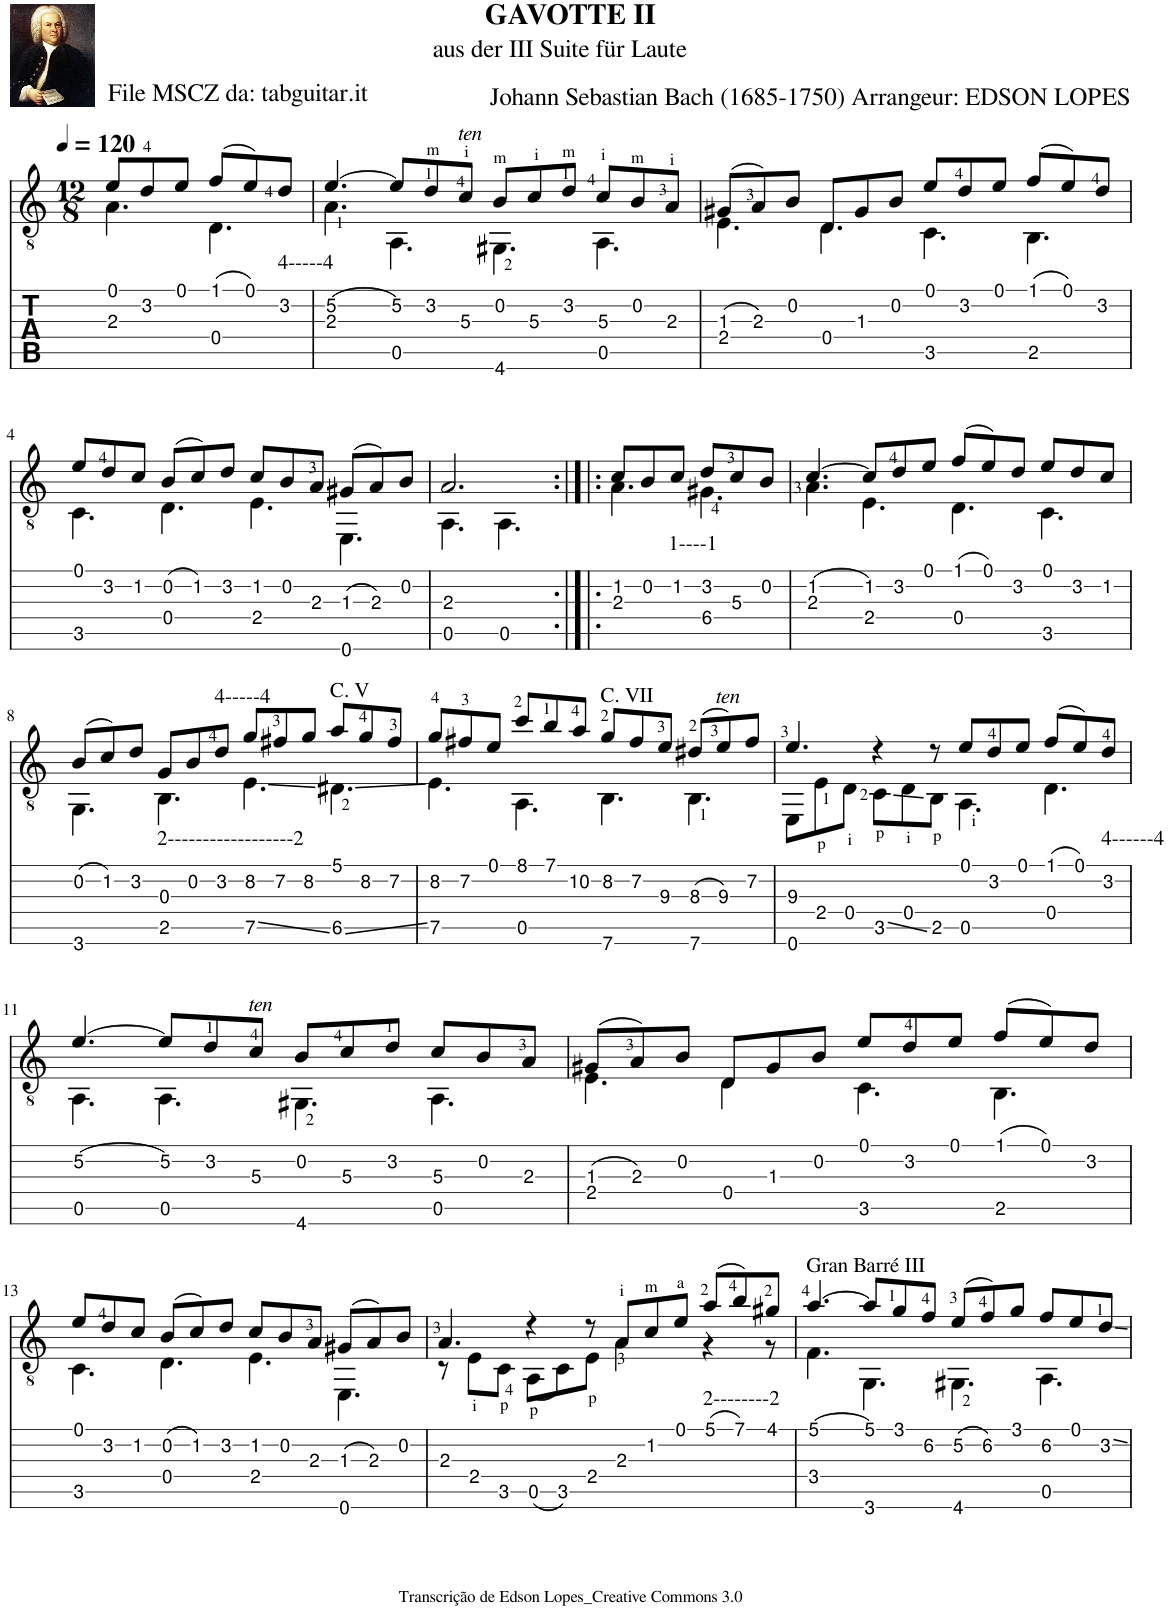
**kern	**kern
*part1	*part1
*staff2	*staff1
*I"Guitar	*
*I'Guit.	*
*stria6	*
*	*clefGv2
*k[]	*k[]
*M12/8	*M12/8
*MM120	*MM120
=1	=1
*^	*^
8eL	4.A	8e/L	4.A\
8d	.	8d/	.
8eJ	.	8e/J	.
8fL	4.D	(8f/L	4.D\
8e	.	8e/)	.
!LO:TX:a:t=4-----4	!	!	!
8dJ	.	8d/J	.
=2	=2	=2	=2
[4.e	4.A	[4.e/	4.A\
8eL]	4.AA	8e/L]	4.AA\
8d	.	8d/	.
!	!	!LO:TX:a:i:t=ten	!
8cJ	.	8c/J	.
8BL	4.GG#	8B/L	4.GG#X\
8c	.	8c/	.
8dJ	.	8d/J	.
8cL	4.AA	8c/L	4.AA\
8B	.	8B/	.
8AJ	.	8A/J	.
=3	=3	=3	=3
8G#L	4.E	(8G#X/L	4.E\
8A	.	8A/)	.
8BJ	.	8B/J	.
8DL	4.D	8D/L	4.D\
8G#	.	8G#/	.
8BJ	.	8B/J	.
8eL	4.C	8e/L	4.C\
8d	.	8d/	.
8eJ	.	8e/J	.
8fL	4.BB	(8f/L	4.BB\
8e	.	8e/)	.
8dJ	.	8d/J	.
!!LO:LB:g=z	!!
=4	=4	=4	=4
8eL	4.C	8e/L	4.C\
8d	.	8d/	.
8cJ	.	8c/J	.
8BL	4.D	(8B/L	4.D\
8c	.	8c/)	.
8dJ	.	8d/J	.
8cL	4.E	8c/L	4.E\
8B	.	8B/	.
8AJ	.	8A/J	.
8G#L	4.EE	(8G#X/L	4.EE\
8A	.	8A/)	.
8BJ	.	8B/J	.
=5	=5	=5	=5
2.A	4.AA	2.A/	4.AA\
.	4.AA	.	4.AA\
=6:|!|:	=6:|!|:	=6:|!|:	=6:|!|:
8cL	4.A	8c/L	4.A\
8B	.	8B/	.
!LO:TX:a:t=1----1	!	!	!
8cJ	.	8c/J	.
8dL	4.G#	8d/L	4.G#X\
8c	.	8c/	.
8BJ	.	8B/J	.
=7	=7	=7	=7
[4.c	4.A	[4.c/	4.A\
8cL]	4.E	8c/L]	4.E\
8d	.	8d/	.
8eJ	.	8e/J	.
8fL	4.D	(8f/L	4.D\
8e	.	8e/)	.
8dJ	.	8d/J	.
8eL	4.C	8e/L	4.C\
8d	.	8d/	.
8cJ	.	8c/J	.
!!LO:LB:g=z	!!
=8	=8	=8	=8
8BL	4.GG	(8B/L	4.GG\
8c	.	8c/)	.
8dJ	.	8d/J	.
!LO:TX:a:t=2------------------2	!	!	!
8GL	4.BB	8G/L	4.BB\
8B	.	8B/	.
!	!	!LO:TX:a:t=4-----4	!
8dJ	.	8d/J	.
8gL	4.E	8g/L	4.E\
8f#	.	8f#X/	.
8gJ	.	8g/J	.
!	!	!LO:TX:a:t=C. V	!
8aL	4.D#	8a/L	4.D#X\
8g	.	8g/	.
8f#J	.	8f#/J	.
=9	=9	=9	=9
8gL	4.E	8g/L	4.E\
8f#	.	8f#X/	.
8eJ	.	8e/J	.
8ccL	4.AA	8cc/L	4.AA\
8b	.	8b/	.
8aJ	.	8a/J	.
!	!	!LO:TX:a:t=C. VII	!
8gL	4.BB	8g/L	4.BB\
8f#	.	8f#/	.
8eJ	.	8e/J	.
8d#L	4.BB	(8d#X/L	4.BB\
!	!	!LO:TX:a:i:t=ten	!
8e	.	8e/)	.
8f#J	.	8f#/J	.
=10	=10	=10	=10
4.e	8EEL	4.e/	8EE\L
.	8E	.	8E\
.	8DJ	.	8D\J
4r	8CL	4r	8C\L
.	8D	.	8D\
8r	8BBJ	8r	8BB\J
8eL	4.AA	8e/L	4.AA\
8d	.	8d/	.
8eJ	.	8e/J	.
8fL	4.D	(8f/L	4.D\
8e	.	8e/)	.
!LO:TX:a:t=4------4	!	!	!
8dJ	.	8d/J	.
!!LO:LB:g=z	!!
=11	=11	=11	=11
[4.e	4.AA	[4.e/	4.AA\
8eL]	4.AA	8e/L]	4.AA\
8d	.	8d/	.
!	!	!LO:TX:a:i:t=ten	!
8cJ	.	8c/J	.
8BL	4.GG#	8B/L	4.GG#X\
8c	.	8c/	.
8dJ	.	8d/J	.
8cL	4.AA	8c/L	4.AA\
8B	.	8B/	.
8AJ	.	8A/J	.
=12	=12	=12	=12
8G#L	4.E	(8G#X/L	4.E\
8A	.	8A/)	.
8BJ	.	8B/J	.
8DL	4.D	8D/L	4.D\
8G#	.	8G#/	.
8BJ	.	8B/J	.
8eL	4.C	8e/L	4.C\
8d	.	8d/	.
8eJ	.	8e/J	.
8fL	4.BB	(8f/L	4.BB\
8e	.	8e/)	.
8dJ	.	8d/J	.
!!LO:LB:g=z	!!
=13	=13	=13	=13
8eL	4.C	8e/L	4.C\
8d	.	8d/	.
8cJ	.	8c/J	.
8BL	4.D	(8B/L	4.D\
8c	.	8c/)	.
8dJ	.	8d/J	.
8cL	4.E	8c/L	4.E\
8B	.	8B/	.
8AJ	.	8A/J	.
8G#L	4.EE	(8G#X/L	4.EE\
8A	.	8A/)	.
8BJ	.	8B/J	.
=14	=14	=14	=14
4.A	8r	4.A/	8r
.	8EL	.	8E\L
.	8CJ	.	8C\J
4r	8AAL	4r	(8AA\L
.	8C	.	8C\)
8r	8EJ	8r	8E\J
8AL	4.A	8A/L	4.A\
8c	.	8c/	.
8eJ	.	8e/J	.
!LO:TX:a:t=2--------2	!	!	!
8aL	4r	(8a/L	4r
8b	.	8b/)	.
8g#J	8r	8g#X/J	8r
=15	=15	=15	=15
!	!	!LO:TX:a:t=Gran Barré III	!
[4.a	4.F	[4.a/	4.F\
8aL]	4.GG	8a/L]	4.GG\
8g	.	8g/	.
8fJ	.	8f/J	.
8eL	4.GG#	(8e/L	4.GG#X\
8f	.	8f/)	.
8gJ	.	8g/J	.
8fL	4.AA	8f/L	4.AA\
8e	.	8e/	.
8dJ	.	8d/J	.
*v	*v	*	*
*	*v	*v
=	=
*-	*-
